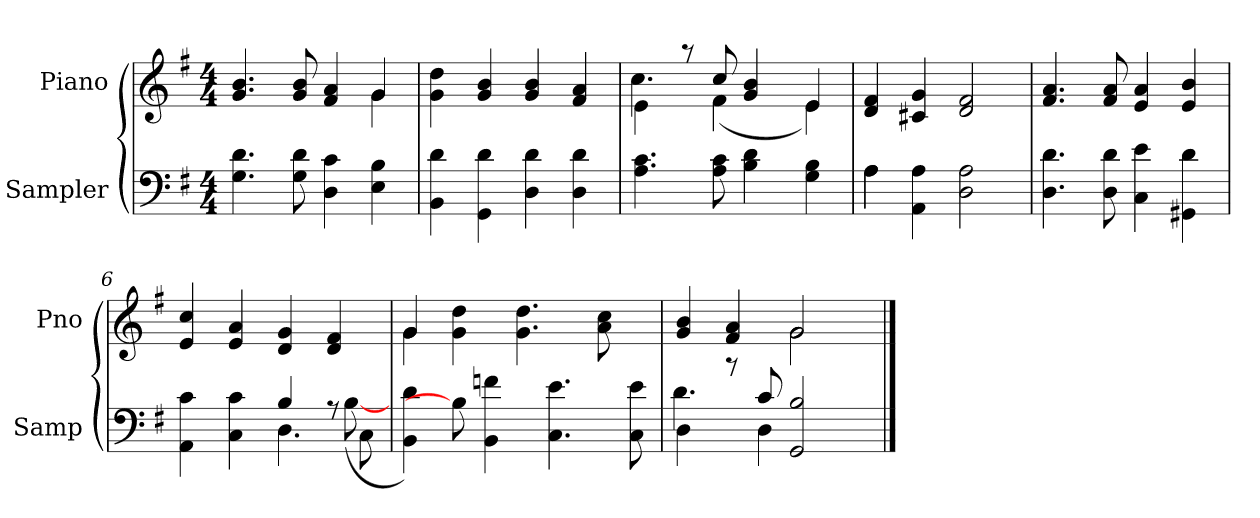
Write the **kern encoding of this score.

**kern	**kern
*part2	*part1
*staff2	*staff1
*I"Sampler	*I"Piano
*I'Samp	*I'Pno
*clefF4	*clefG2
*k[f#]	*k[f#]
*G:	*G:
*M4/4	*M4/4
=1	=1
*	*^
4.G 4.d	4.g 4.b	2.ryy
8G 8d	8g 8b	.
4D 4c	4f# 4a	.
4E 4B	4g/	4g
*	*v	*v
=2	=2
4BB 4d	4g 4dd
4GG 4d	4g 4b
4D 4d	4g 4b
4D 4d	4f# 4a
=3	=3
*	*^
4.A 4.c	4e\	4.cc
.	8r	.
8A 8c	8cc/	(4f#
4B 4d	4g 4b	.
.	.	8ryy
4G 4B	4e/	4e)
*	*v	*v
=4	=4
*^	*
4A\	4A	4d 4f#
4AA 4A	2.ryy	4c#X 4g
2D 2A	.	2d 2f#
*v	*v	*
=5	=5
4.D 4.d	4.f# 4.a
8D 8d	8f# 8a
4C 4e	4e 4a
4GG#X 4d	4e 4b
=6	=6
*^	*
4AA 4c	2ryy	4e 4cc
4C 4c	.	4e 4a
4B/	4.D	4d 4g
8r	.	4d 4f#
8C\	([8B	.
*v	*v	*
=7	=7
*	*^
4BB 4d)	4g/	4g
8B]	4g 4dd	8ryy
4BB 4fn	.	2.ryy
.	4.g 4.dd	.
4.C 4.e	.	.
.	8a 8cc	.
8C 8e	8ryy	.
=8	=8	=8
*^	*	*
4D\	4.d	4g 4b	2ryy
8r	.	4f# 4a	.
8c/	4D	.	.
2GG 2B	.	2g/	2g
.	4.ryy	.	.
*v	*v	*	*
*	*v	*v
==	==
*-	*-
